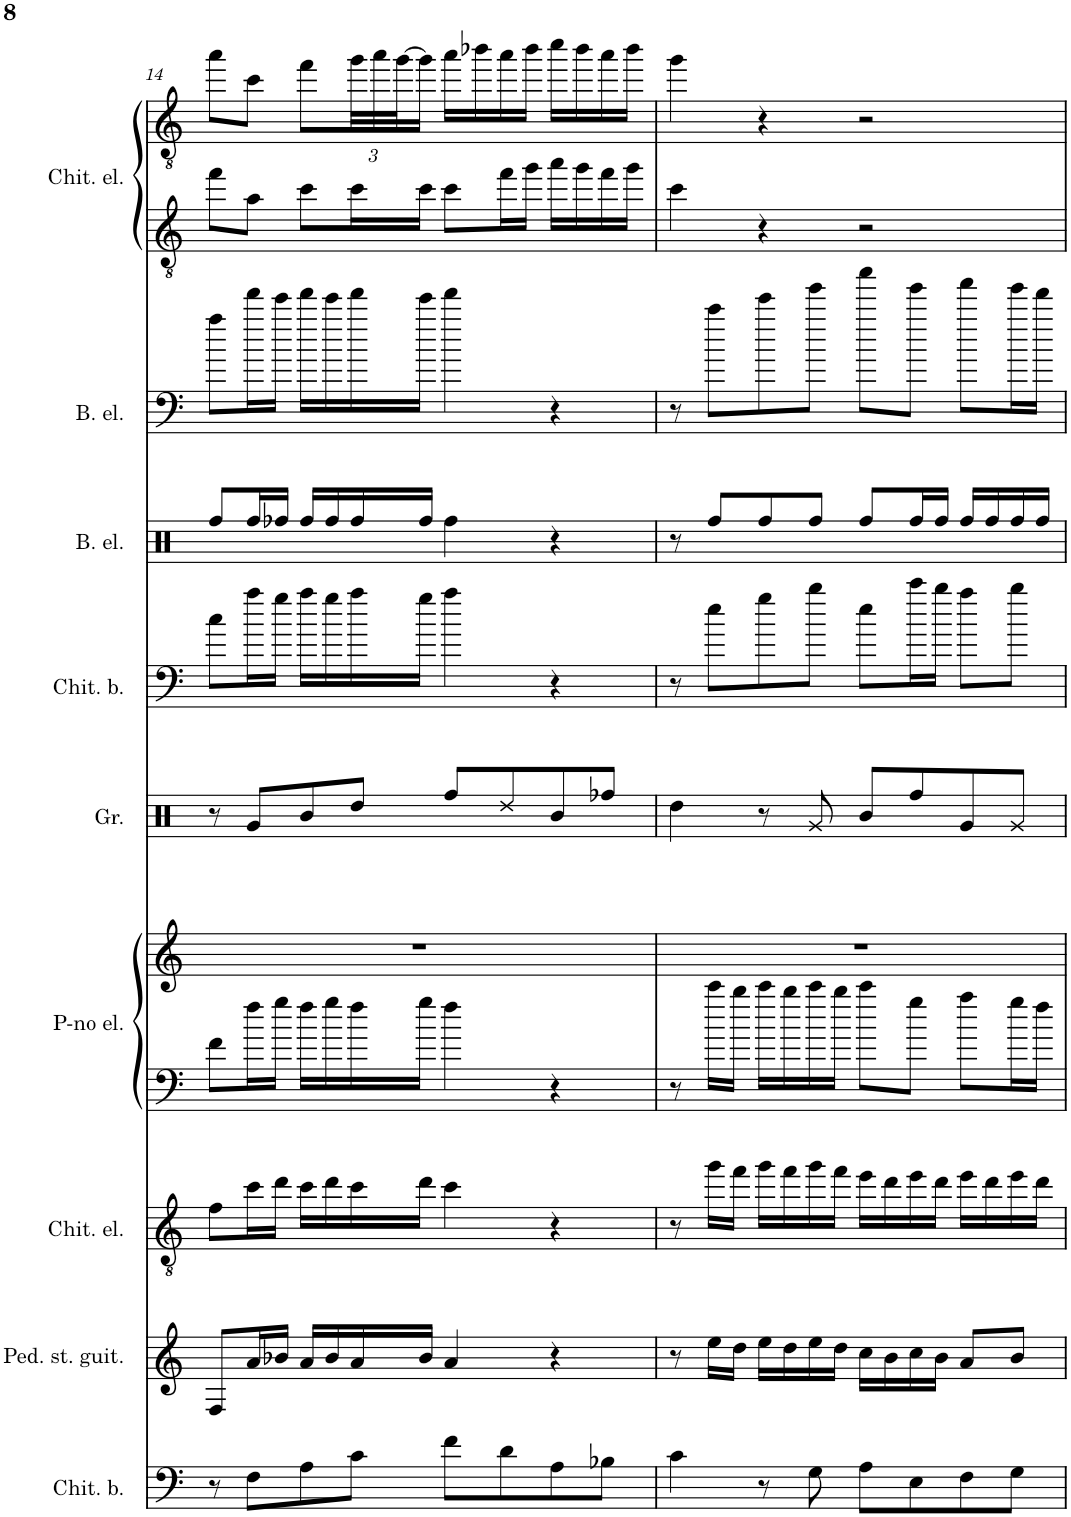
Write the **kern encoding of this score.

**kern	**kern	**kern	**kern	**kern	**kern	**kern	**kern	**kern	**kern	**kern
*part9	*part8	*part7	*part6	*part6	*part5	*part4	*part3	*part2	*part1	*part1
*staff11	*staff10	*staff9	*staff8	*staff7	*staff6	*staff5	*staff4	*staff3	*staff2	*staff1
*I"Chitarra basso	*I"Pedal steel guitar	*I"Chitarra elettrica	*I"Piano elettrico	*	*I"Grancassa	*I"Chitarra basso	*I"Basso elettrico 5 corde	*I"Basso elettrico 5 corde	*I"Chitarra elettrica	*
*I'Chit. b.	*I'Ped. st. guit.	*I'Chit. el.	*I'P-no el.	*	*I'Gr.	*I'Chit. b.	*I'B. el.	*I'B. el.	*I'Chit. el.	*
!!LO:PB:g=z
*clefF4	*clefG2	*clefGv2	*clefF4	*clefG2	*clefX	*clefF4	*clefX	*clefF4	*clefGv2	*clefGv2
*Trd7c12	*	*	*	*	*	*Trd7c12	*Trd7c12	*Trd7c12	*	*
*k[]	*k[]	*k[]	*k[]	*k[]	*k[]	*k[]	*k[]	*k[]	*k[]	*k[]
*M4/4	*M4/4	*M4/4	*M4/4	*M4/4	*M4/4	*M4/4	*M4/4	*M4/4	*M4/4	*M4/4
=14	=14	=14	=14	=14	=14	=14	=14	=14	=14	=14
8r	8F/L	8f\L	8f\L	1r	8r	8cc\L	8Rff/L	8aa\L	8ff\L	8aa\L
8F\L	16a/L	16cc\L	16ff\L	.	8Rg/L	16aa\L	16Rff/L	16fff\L	8a\J	8cc\J
.	16b-X/JJ	16dd\JJ	16gg\JJ	.	.	16gg\JJ	16Rff/JJ	16eee\JJ	.	.
8A\	16a/LL	16cc\LL	16ff\LL	.	8R/	16aa\LL	16Rff/LL	16fff\LL	8cc\L	8ff\L
.	16b-/	16dd\	16gg\	.	.	16gg\	16Rff/	16eee\	.	.
*	*	*	*	*	*	*	*	*	*	*Xbrackettup
8c\J	16a/	16cc\	16ff\	.	8Rdd/J	16aa\	16Rff/	16fff\	16cc\L	48gg\LL
.	.	.	.	.	.	.	.	.	.	48aa\
.	.	.	.	.	.	.	.	.	.	[48gg\J
.	16b-/JJ	16dd\JJ	16gg\JJ	.	.	16gg\JJ	16Rff/JJ	16eee\JJ	16cc\JJ	16gg\JJ]
8f\L	4a/	4cc\	4ff\	.	8Rff/L	4aa\	4Rff\	4fff\	8cc\L	16aa\LL
.	.	.	.	.	.	.	.	.	.	16bb-X\
8d\	.	.	.	.	8Rdd/	.	.	.	16ff\L	16aa\
.	.	.	.	.	.	.	.	.	16gg\JJ	16bb-\JJ
8A\	4r	4r	4r	.	8R/	4r	4r	4r	16aa\LL	16ccc\LL
.	.	.	.	.	.	.	.	.	16gg\	16bb-\
8B-X\J	.	.	.	.	8Rff/J	.	.	.	16ff\	16aa\
.	.	.	.	.	.	.	.	.	16gg\JJ	16bb-\JJ
=15	=15	=15	=15	=15	=15	=15	=15	=15	=15	=15
4c\	8r	8r	8r	1r	4Rdd\	8r	8r	8r	4cc\	4gg\
.	16ee\LL	16gg\LL	16ccc\LL	.	.	8ee\L	8Rff/L	8ccc\L	.	.
.	16dd\JJ	16ff\JJ	16bb\JJ	.	.	.	.	.	.	.
8r	16ee\LL	16gg\LL	16ccc\LL	.	8r	8gg\	8Rff/	8eee\	4r	4r
.	16dd\	16ff\	16bb\	.	.	.	.	.	.	.
8G\	16ee\	16gg\	16ccc\	.	8Rg/	8bb\J	8Rff/J	8ggg\J	.	.
.	16dd\JJ	16ff\JJ	16bb\JJ	.	.	.	.	.	.	.
8A\L	16cc\LL	16ee\LL	8ccc\L	.	8R/L	8ee\L	8Rff/L	8cccc\L	2r	2r
.	16b\	16dd\	.	.	.	.	.	.	.	.
8E\	16cc\	16ee\	8gg\J	.	8Rff/	16ccc\L	16Rff/L	8ggg\J	.	.
.	16b\JJ	16dd\JJ	.	.	.	16bb\JJ	16Rff/JJ	.	.	.
8F\	8a/L	16ee\LL	8aa\L	.	8Rg/	8aa\L	16Rff/LL	8aaa\L	.	.
.	.	16dd\	.	.	.	.	16Rff/	.	.	.
8G\J	8b/J	16ee\	16gg\L	.	8Rg/J	8bb\J	16Rff/	16ggg\L	.	.
.	.	16dd\JJ	16ff\JJ	.	.	.	16Rff/JJ	16fff\JJ	.	.
=	=	=	=	=	=	=	=	=	=	=
*-	*-	*-	*-	*-	*-	*-	*-	*-	*-	*-
